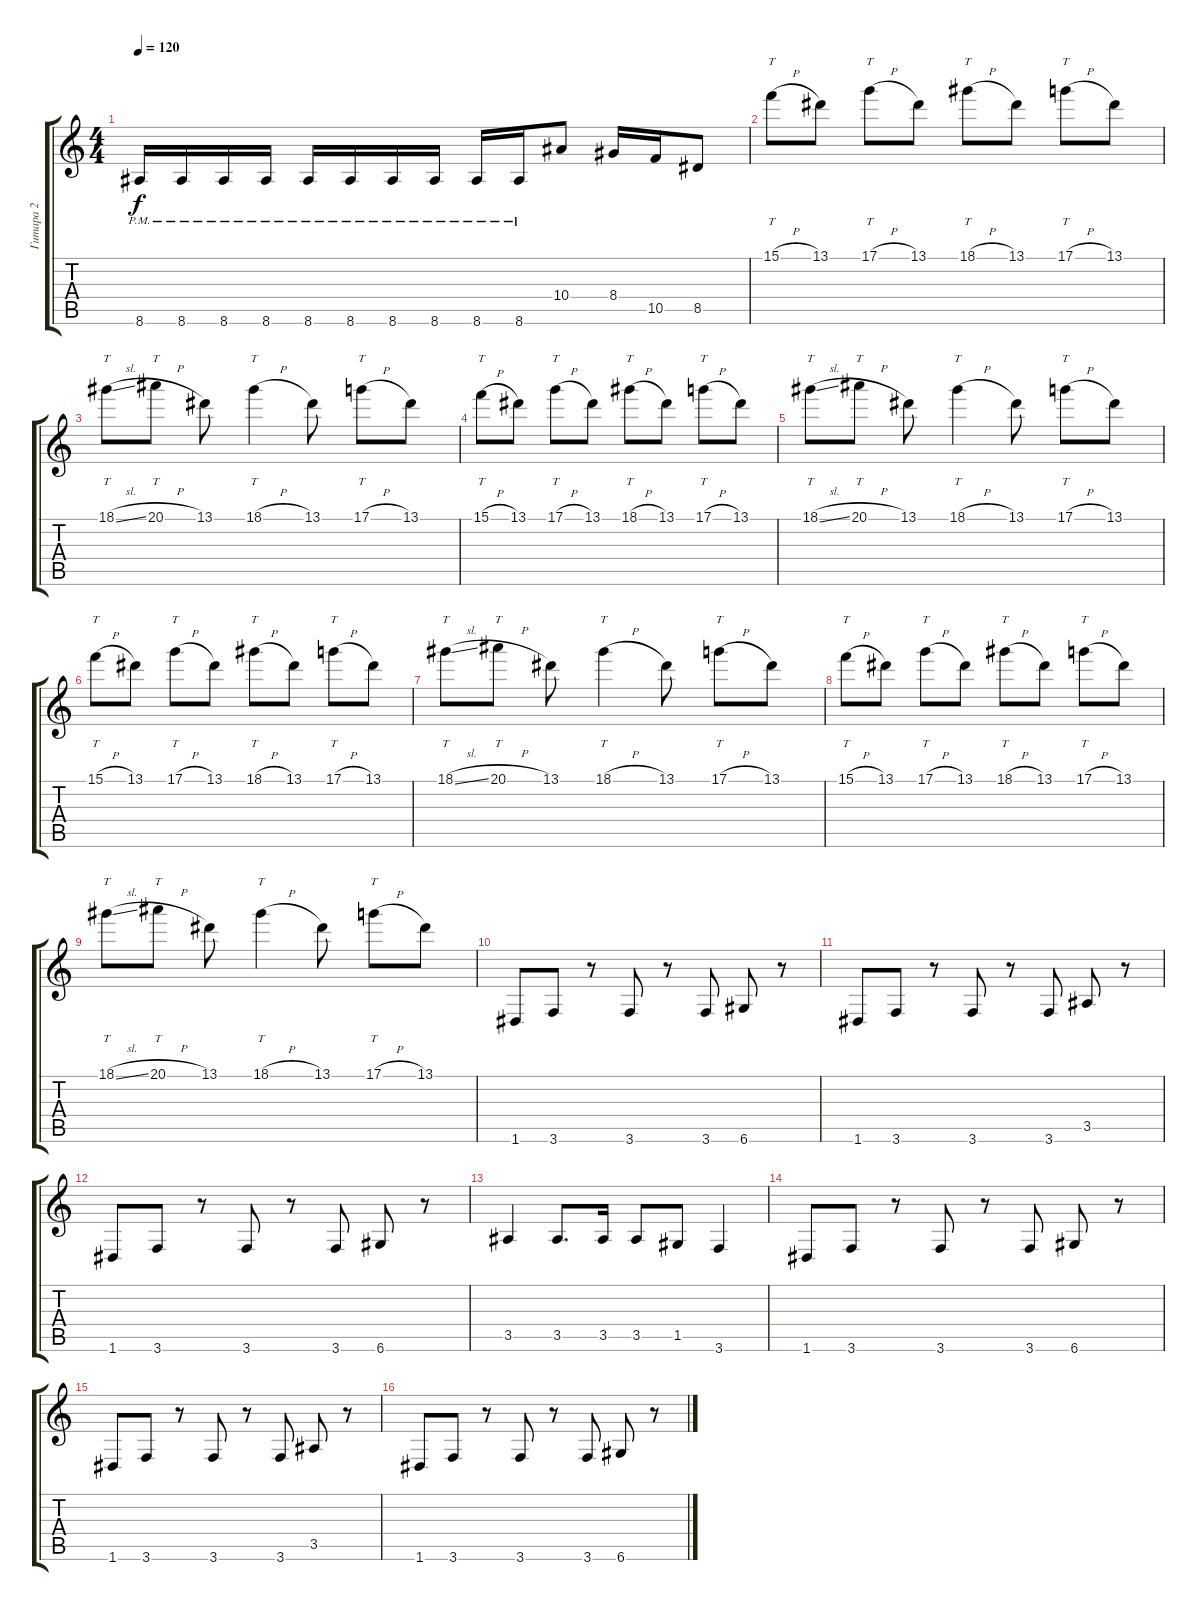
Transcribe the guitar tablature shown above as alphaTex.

\track ("Гитара 2" "Гитара 2") {instrument overdrivenguitar}
\staff {score tabs}
\tuning (D4 A3 F3 C3 G2 D2) {hide}
\ts (4 4)
\tempo 120
\clef g2
\ks c
8.6{pm}.16{dy f} 8.6{pm}.16 8.6{pm}.16 8.6{pm}.16 8.6{pm}.16 8.6{pm}.16 8.6{pm}.16 8.6{pm}.16 8.6{pm}.16 8.6{pm}.16 10.4.8 8.4.16 10.5.16 8.5.8 |
15.1{h}.8{tt} 13.1.8 17.1{h}.8{tt} 13.1.8 18.1{h}.8{tt} 13.1.8 17.1{h}.8{tt} 13.1.8 |
18.1{sl}.8{tt} 20.1{h}.8{tt} 13.1.8 18.1{h}.4{tt} 13.1.8 17.1{h}.8{tt} 13.1.8 |
15.1{h}.8{tt} 13.1.8 17.1{h}.8{tt} 13.1.8 18.1{h}.8{tt} 13.1.8 17.1{h}.8{tt} 13.1.8 |
18.1{sl}.8{tt} 20.1{h}.8{tt} 13.1.8 18.1{h}.4{tt} 13.1.8 17.1{h}.8{tt} 13.1.8 |
15.1{h}.8{tt} 13.1.8 17.1{h}.8{tt} 13.1.8 18.1{h}.8{tt} 13.1.8 17.1{h}.8{tt} 13.1.8 |
18.1{sl}.8{tt} 20.1{h}.8{tt} 13.1.8 18.1{h}.4{tt} 13.1.8 17.1{h}.8{tt} 13.1.8 |
15.1{h}.8{tt} 13.1.8 17.1{h}.8{tt} 13.1.8 18.1{h}.8{tt} 13.1.8 17.1{h}.8{tt} 13.1.8 |
18.1{sl}.8{tt} 20.1{h}.8{tt} 13.1.8 18.1{h}.4{tt} 13.1.8 17.1{h}.8{tt} 13.1.8 |
1.6.8 3.6.8 r.8 3.6.8 r.8 3.6.8 6.6.8 r.8 |
1.6.8 3.6.8 r.8 3.6.8 r.8 3.6.8 3.5.8 r.8 |
1.6.8 3.6.8 r.8 3.6.8 r.8 3.6.8 6.6.8 r.8 |
3.5.4 3.5.8{d} 3.5.16 3.5.8 1.5.8 3.6.4 |
1.6.8 3.6.8 r.8 3.6.8 r.8 3.6.8 6.6.8 r.8 |
1.6.8 3.6.8 r.8 3.6.8 r.8 3.6.8 3.5.8 r.8 |
1.6.8 3.6.8 r.8 3.6.8 r.8 3.6.8 6.6.8 r.8
